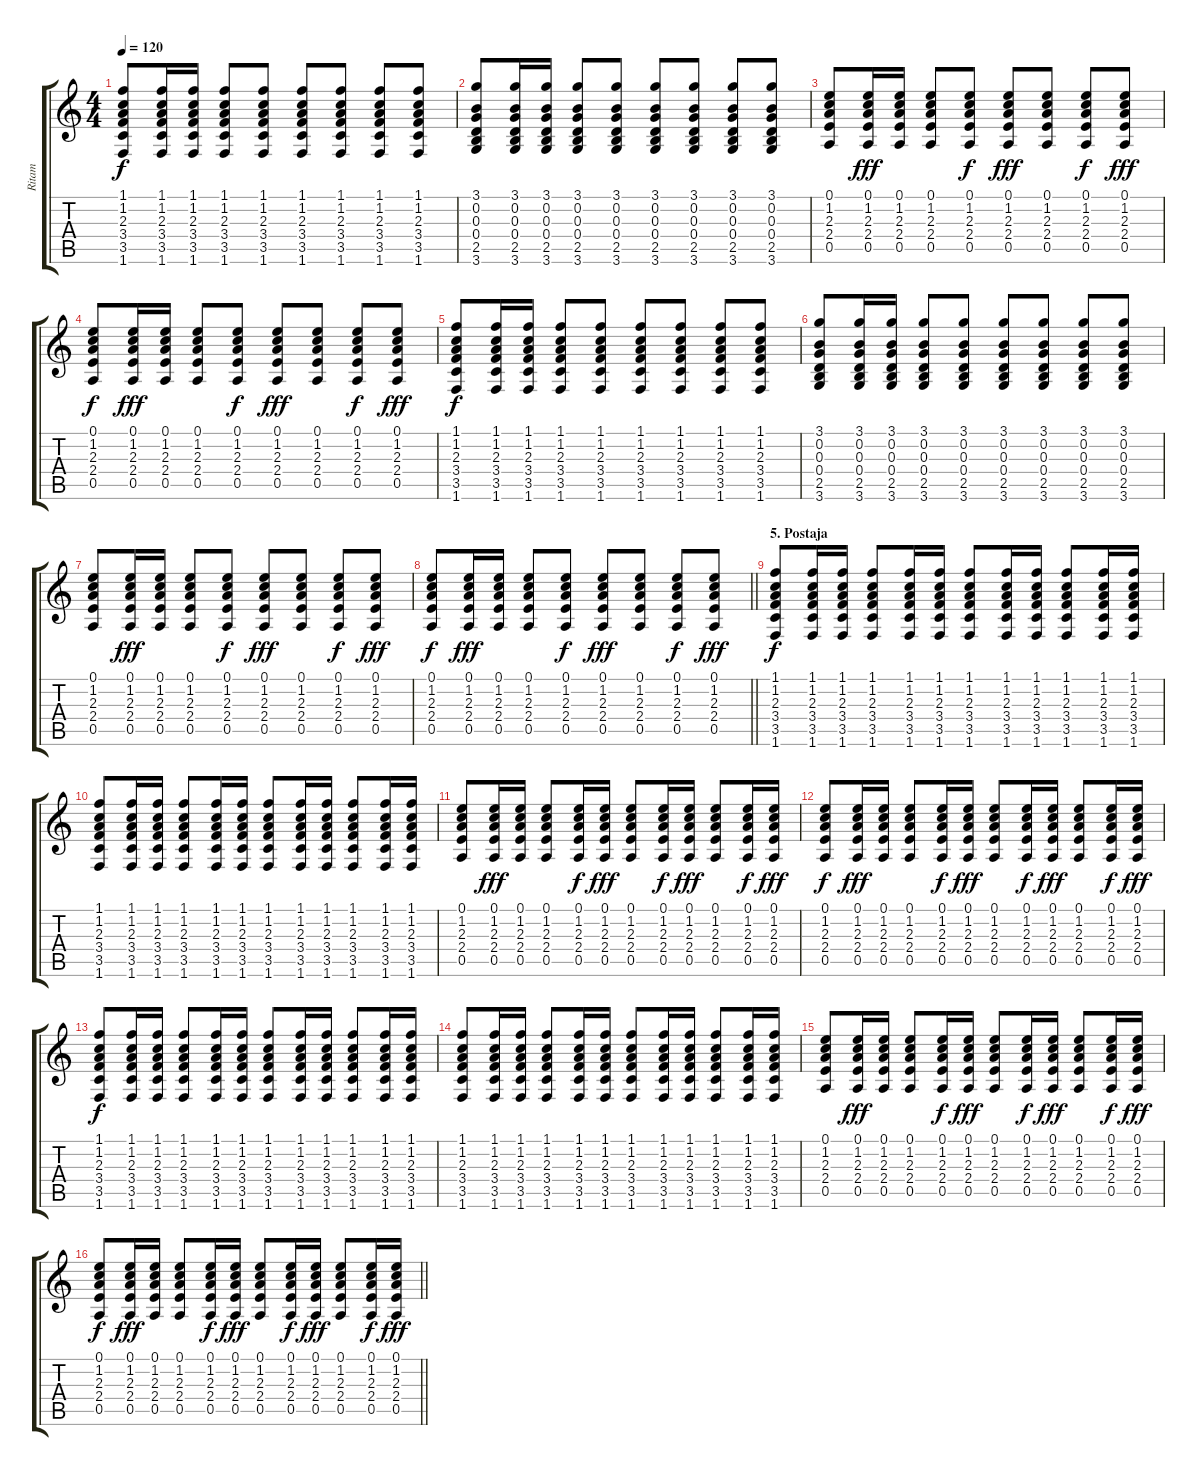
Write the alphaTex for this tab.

\track ("Ritam" "Ritam") {instrument acousticguitarsteel}
\staff {score tabs}
\tuning (E4 B3 G3 D3 A2 E2) {hide}
\ts (4 4)
\tempo 120
\clef g2
\ks c
(1.1 1.2 2.3 3.4 3.5 1.6).8{dy f} (1.1 1.2 2.3 3.4 3.5 1.6).16 (1.1 1.2 2.3 3.4 3.5 1.6).16 (1.1 1.2 2.3 3.4 3.5 1.6).8 (1.1 1.2 2.3 3.4 3.5 1.6).8 (1.1 1.2 2.3 3.4 3.5 1.6).8 (1.1 1.2 2.3 3.4 3.5 1.6).8 (1.1 1.2 2.3 3.4 3.5 1.6).8 (1.1 1.2 2.3 3.4 3.5 1.6).8 |
(3.1 0.2 0.3 0.4 2.5 3.6).8 (3.1 0.2 0.3 0.4 2.5 3.6).16 (3.1 0.2 0.3 0.4 2.5 3.6).16 (3.1 0.2 0.3 0.4 2.5 3.6).8 (3.1 0.2 0.3 0.4 2.5 3.6).8 (3.1 0.2 0.3 0.4 2.5 3.6).8 (3.1 0.2 0.3 0.4 2.5 3.6).8 (3.1 0.2 0.3 0.4 2.5 3.6).8 (3.1 0.2 0.3 0.4 2.5 3.6).8 |
(0.1 1.2 2.3 2.4 0.5).8 (0.1 1.2 2.3 2.4 0.5).16{dy fff} (0.1 1.2 2.3 2.4 0.5).16 (0.1 1.2 2.3 2.4 0.5).8 (0.1 1.2 2.3 2.4 0.5).8{dy f} (0.1 1.2 2.3 2.4 0.5).8{dy fff} (0.1 1.2 2.3 2.4 0.5).8 (0.1 1.2 2.3 2.4 0.5).8{dy f} (0.1 1.2 2.3 2.4 0.5).8{dy fff} |
(0.1 1.2 2.3 2.4 0.5).8{dy f} (0.1 1.2 2.3 2.4 0.5).16{dy fff} (0.1 1.2 2.3 2.4 0.5).16 (0.1 1.2 2.3 2.4 0.5).8 (0.1 1.2 2.3 2.4 0.5).8{dy f} (0.1 1.2 2.3 2.4 0.5).8{dy fff} (0.1 1.2 2.3 2.4 0.5).8 (0.1 1.2 2.3 2.4 0.5).8{dy f} (0.1 1.2 2.3 2.4 0.5).8{dy fff} |
(1.1 1.2 2.3 3.4 3.5 1.6).8{dy f} (1.1 1.2 2.3 3.4 3.5 1.6).16 (1.1 1.2 2.3 3.4 3.5 1.6).16 (1.1 1.2 2.3 3.4 3.5 1.6).8 (1.1 1.2 2.3 3.4 3.5 1.6).8 (1.1 1.2 2.3 3.4 3.5 1.6).8 (1.1 1.2 2.3 3.4 3.5 1.6).8 (1.1 1.2 2.3 3.4 3.5 1.6).8 (1.1 1.2 2.3 3.4 3.5 1.6).8 |
(3.1 0.2 0.3 0.4 2.5 3.6).8 (3.1 0.2 0.3 0.4 2.5 3.6).16 (3.1 0.2 0.3 0.4 2.5 3.6).16 (3.1 0.2 0.3 0.4 2.5 3.6).8 (3.1 0.2 0.3 0.4 2.5 3.6).8 (3.1 0.2 0.3 0.4 2.5 3.6).8 (3.1 0.2 0.3 0.4 2.5 3.6).8 (3.1 0.2 0.3 0.4 2.5 3.6).8 (3.1 0.2 0.3 0.4 2.5 3.6).8 |
(0.1 1.2 2.3 2.4 0.5).8 (0.1 1.2 2.3 2.4 0.5).16{dy fff} (0.1 1.2 2.3 2.4 0.5).16 (0.1 1.2 2.3 2.4 0.5).8 (0.1 1.2 2.3 2.4 0.5).8{dy f} (0.1 1.2 2.3 2.4 0.5).8{dy fff} (0.1 1.2 2.3 2.4 0.5).8 (0.1 1.2 2.3 2.4 0.5).8{dy f} (0.1 1.2 2.3 2.4 0.5).8{dy fff} |
\barLineRight lightlight
(0.1 1.2 2.3 2.4 0.5).8{dy f} (0.1 1.2 2.3 2.4 0.5).16{dy fff} (0.1 1.2 2.3 2.4 0.5).16 (0.1 1.2 2.3 2.4 0.5).8 (0.1 1.2 2.3 2.4 0.5).8{dy f} (0.1 1.2 2.3 2.4 0.5).8{dy fff} (0.1 1.2 2.3 2.4 0.5).8 (0.1 1.2 2.3 2.4 0.5).8{dy f} (0.1 1.2 2.3 2.4 0.5).8{dy fff} |
\section ("" "5. Postaja")
(1.1 1.2 2.3 3.4 3.5 1.6).8{dy f} (1.1 1.2 2.3 3.4 3.5 1.6).16 (1.1 1.2 2.3 3.4 3.5 1.6).16 (1.1 1.2 2.3 3.4 3.5 1.6).8 (1.1 1.2 2.3 3.4 3.5 1.6).16 (1.1 1.2 2.3 3.4 3.5 1.6).16 (1.1 1.2 2.3 3.4 3.5 1.6).8 (1.1 1.2 2.3 3.4 3.5 1.6).16 (1.1 1.2 2.3 3.4 3.5 1.6).16 (1.1 1.2 2.3 3.4 3.5 1.6).8 (1.1 1.2 2.3 3.4 3.5 1.6).16 (1.1 1.2 2.3 3.4 3.5 1.6).16 |
(1.1 1.2 2.3 3.4 3.5 1.6).8 (1.1 1.2 2.3 3.4 3.5 1.6).16 (1.1 1.2 2.3 3.4 3.5 1.6).16 (1.1 1.2 2.3 3.4 3.5 1.6).8 (1.1 1.2 2.3 3.4 3.5 1.6).16 (1.1 1.2 2.3 3.4 3.5 1.6).16 (1.1 1.2 2.3 3.4 3.5 1.6).8 (1.1 1.2 2.3 3.4 3.5 1.6).16 (1.1 1.2 2.3 3.4 3.5 1.6).16 (1.1 1.2 2.3 3.4 3.5 1.6).8 (1.1 1.2 2.3 3.4 3.5 1.6).16 (1.1 1.2 2.3 3.4 3.5 1.6).16 |
(0.1 1.2 2.3 2.4 0.5).8 (0.1 1.2 2.3 2.4 0.5).16{dy fff} (0.1 1.2 2.3 2.4 0.5).16 (0.1 1.2 2.3 2.4 0.5).8 (0.1 1.2 2.3 2.4 0.5).16{dy f} (0.1 1.2 2.3 2.4 0.5).16{dy fff} (0.1 1.2 2.3 2.4 0.5).8 (0.1 1.2 2.3 2.4 0.5).16{dy f} (0.1 1.2 2.3 2.4 0.5).16{dy fff} (0.1 1.2 2.3 2.4 0.5).8 (0.1 1.2 2.3 2.4 0.5).16{dy f} (0.1 1.2 2.3 2.4 0.5).16{dy fff} |
(0.1 1.2 2.3 2.4 0.5).8{dy f} (0.1 1.2 2.3 2.4 0.5).16{dy fff} (0.1 1.2 2.3 2.4 0.5).16 (0.1 1.2 2.3 2.4 0.5).8 (0.1 1.2 2.3 2.4 0.5).16{dy f} (0.1 1.2 2.3 2.4 0.5).16{dy fff} (0.1 1.2 2.3 2.4 0.5).8 (0.1 1.2 2.3 2.4 0.5).16{dy f} (0.1 1.2 2.3 2.4 0.5).16{dy fff} (0.1 1.2 2.3 2.4 0.5).8 (0.1 1.2 2.3 2.4 0.5).16{dy f} (0.1 1.2 2.3 2.4 0.5).16{dy fff} |
(1.1 1.2 2.3 3.4 3.5 1.6).8{dy f} (1.1 1.2 2.3 3.4 3.5 1.6).16 (1.1 1.2 2.3 3.4 3.5 1.6).16 (1.1 1.2 2.3 3.4 3.5 1.6).8 (1.1 1.2 2.3 3.4 3.5 1.6).16 (1.1 1.2 2.3 3.4 3.5 1.6).16 (1.1 1.2 2.3 3.4 3.5 1.6).8 (1.1 1.2 2.3 3.4 3.5 1.6).16 (1.1 1.2 2.3 3.4 3.5 1.6).16 (1.1 1.2 2.3 3.4 3.5 1.6).8 (1.1 1.2 2.3 3.4 3.5 1.6).16 (1.1 1.2 2.3 3.4 3.5 1.6).16 |
(1.1 1.2 2.3 3.4 3.5 1.6).8 (1.1 1.2 2.3 3.4 3.5 1.6).16 (1.1 1.2 2.3 3.4 3.5 1.6).16 (1.1 1.2 2.3 3.4 3.5 1.6).8 (1.1 1.2 2.3 3.4 3.5 1.6).16 (1.1 1.2 2.3 3.4 3.5 1.6).16 (1.1 1.2 2.3 3.4 3.5 1.6).8 (1.1 1.2 2.3 3.4 3.5 1.6).16 (1.1 1.2 2.3 3.4 3.5 1.6).16 (1.1 1.2 2.3 3.4 3.5 1.6).8 (1.1 1.2 2.3 3.4 3.5 1.6).16 (1.1 1.2 2.3 3.4 3.5 1.6).16 |
(0.1 1.2 2.3 2.4 0.5).8 (0.1 1.2 2.3 2.4 0.5).16{dy fff} (0.1 1.2 2.3 2.4 0.5).16 (0.1 1.2 2.3 2.4 0.5).8 (0.1 1.2 2.3 2.4 0.5).16{dy f} (0.1 1.2 2.3 2.4 0.5).16{dy fff} (0.1 1.2 2.3 2.4 0.5).8 (0.1 1.2 2.3 2.4 0.5).16{dy f} (0.1 1.2 2.3 2.4 0.5).16{dy fff} (0.1 1.2 2.3 2.4 0.5).8 (0.1 1.2 2.3 2.4 0.5).16{dy f} (0.1 1.2 2.3 2.4 0.5).16{dy fff} |
\barLineRight lightlight
(0.1 1.2 2.3 2.4 0.5).8{dy f} (0.1 1.2 2.3 2.4 0.5).16{dy fff} (0.1 1.2 2.3 2.4 0.5).16 (0.1 1.2 2.3 2.4 0.5).8 (0.1 1.2 2.3 2.4 0.5).16{dy f} (0.1 1.2 2.3 2.4 0.5).16{dy fff} (0.1 1.2 2.3 2.4 0.5).8 (0.1 1.2 2.3 2.4 0.5).16{dy f} (0.1 1.2 2.3 2.4 0.5).16{dy fff} (0.1 1.2 2.3 2.4 0.5).8 (0.1 1.2 2.3 2.4 0.5).16{dy f} (0.1 1.2 2.3 2.4 0.5).16{dy fff}
